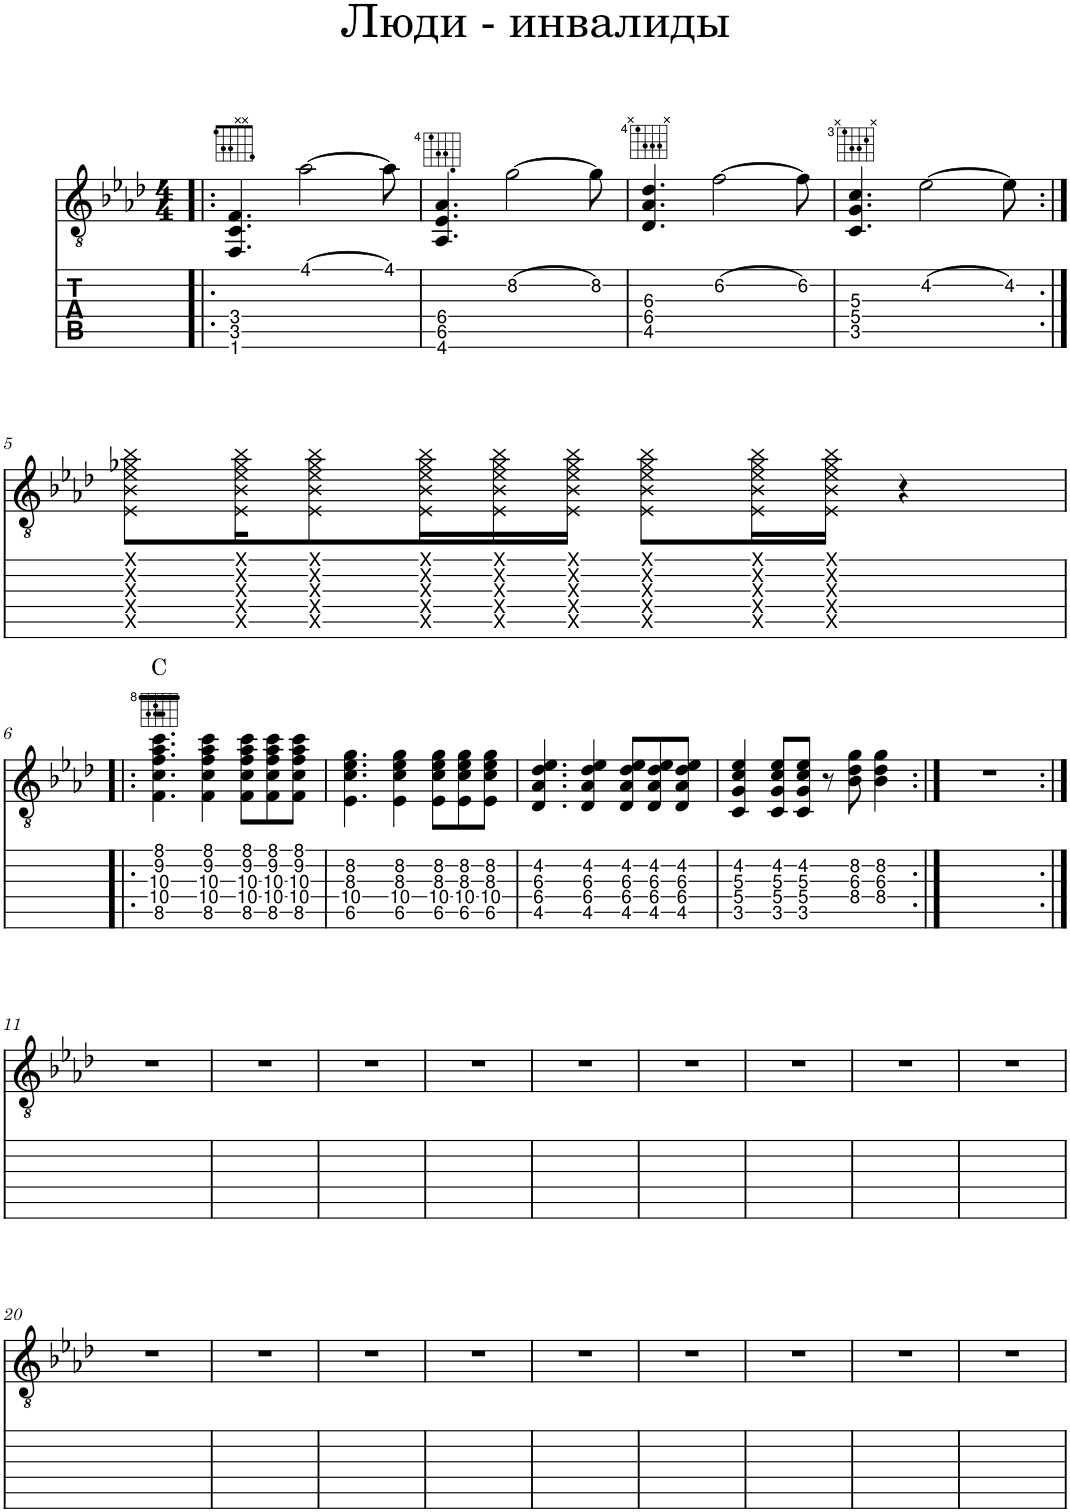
**kern	**kern	**harte
*part1	*part1	*part1
*staff2	*staff1	*
*I"Guitar	*	*
*I'Guit.	*	*
*stria6	*	*
*	*clefGv2	*
*k[b-e-a-d-]	*k[b-e-a-d-]	*
*M4/4	*M4/4	*
=1!|:	=1!|:	=1!|:
4.FF 4.C 4.F	4.FF/ 4.C/ 4.F/	.
[2a-	[2a-\	.
8a-]	8a-\]	.
=2	=2	=2
4.AA- 4.E- 4.A-	4.AA-/ 4.E-/ 4.A-/	.
[2g	[2g\	.
8g]	8g\]	.
=3	=3	=3
4.D- 4.A- 4.d-	4.D-/ 4.A-/ 4.d-/	.
[2f	[2f\	.
8f]	8f\]	.
=4	=4	=4
4.C 4.G 4.c	4.C/ 4.G/ 4.c/	.
[2e-	[2e-\	.
8e-]	8e-\]	.
!!LO:LB:g=z
=5:|!	=5:|!	=5:|!
8E-\ 8B-\ 8e-\ 8g-\ 8b-\L	8E-\ 8B-\ 8e-\ 8g-X\ 8b-\L	.
16E-\ 16B-\ 16e-\ 16g-X\ 16b-\K	16E-\ 16B-\ 16e-\ 16g-\ 16b-\K	.
8E-\ 8B-\ 8e-\ 8g-X\ 8b-\J	8E-\ 8B-\ 8e-\ 8g-\ 8b-\	.
16E-\ 16B-\ 16e-\ 16g-\ 16b-\LL	16E-\ 16B-\ 16e-\ 16g-\ 16b-\L	.
16E-\ 16B-\ 16e-\ 16g-\ 16b-\	16E-\ 16B-\ 16e-\ 16g-\ 16b-\	.
16E-\ 16B-\ 16e-\ 16g-\ 16b-\JJ	16E-\ 16B-\ 16e-\ 16g-\ 16b-\JJ	.
8E-\ 8B-\ 8e-\ 8g-\ 8b-\L	8E-\ 8B-\ 8e-\ 8g-\ 8b-\L	.
16E-\ 16B-\ 16e-\ 16g-\ 16b-\L	16E-\ 16B-\ 16e-\ 16g-\ 16b-\L	.
16E-\ 16B-\ 16e-\ 16g-\ 16b-\JJ	16E-\ 16B-\ 16e-\ 16g-\ 16b-\JJ	.
4r	4r	.
!!LO:LB:g=z
=6!|:	=6!|:	=6!|:
4.F 4.c 4.f 4.a- 4.cc	4.F\ 4.c\ 4.f\ 4.a-\ 4.cc\	C:maj
4F 4c 4f 4a- 4cc	4F\ 4c\ 4f\ 4a-\ 4cc\	.
8F 8c 8f 8a- 8cc	8F\ 8c\ 8f\ 8a-\ 8cc\L	.
8F\ 8c\ 8f\ 8a-\ 8cc\L	8F\ 8c\ 8f\ 8a-\ 8cc\	.
8F\ 8c\ 8f\ 8a-\ 8cc\J	8F\ 8c\ 8f\ 8a-\ 8cc\J	.
=7	=7	=7
4.E- 4.c 4.e- 4.g	4.E-\ 4.c\ 4.e-\ 4.g\	.
4E- 4c 4e- 4g	4E-\ 4c\ 4e-\ 4g\	.
8E- 8c 8e- 8g	8E-\ 8c\ 8e-\ 8g\L	.
8E-\ 8c\ 8e-\ 8g\L	8E-\ 8c\ 8e-\ 8g\	.
8E-\ 8c\ 8e-\ 8g\J	8E-\ 8c\ 8e-\ 8g\J	.
=8	=8	=8
4.D- 4.A- 4.d- 4.e-	4.D-/ 4.A-/ 4.d-/ 4.e-/	.
4D- 4A- 4d- 4e-	4D-/ 4A-/ 4d-/ 4e-/	.
8D- 8A- 8d- 8e-	8D-/ 8A-/ 8d-/ 8e-/L	.
8D-\ 8A-\ 8d-\ 8e-\L	8D-/ 8A-/ 8d-/ 8e-/	.
8D-\ 8A-\ 8d-\ 8e-\J	8D-/ 8A-/ 8d-/ 8e-/J	.
=9	=9	=9
4C 4G 4c 4e-	4C/ 4G/ 4c/ 4e-/	.
8C\ 8G\ 8c\ 8e-\L	8C/ 8G/ 8c/ 8e-/L	.
8C\ 8G\ 8c\ 8e-\J	8C/ 8G/ 8c/ 8e-/J	.
8r	8r	.
8B- 8d- 8g	8B-\ 8d-\ 8g\	.
4B- 4d- 4g	4B-\ 4d-\ 4g\	.
=10:|!	=10:|!	=10:|!
1r	1r	.
!!LO:LB:g=z
=11:|!	=11:|!	=11:|!
1r	1r	.
=12	=12	=12
1r	1r	.
=13	=13	=13
1r	1r	.
=14	=14	=14
1r	1r	.
=15	=15	=15
1r	1r	.
=16	=16	=16
1r	1r	.
=17	=17	=17
1r	1r	.
=18	=18	=18
1r	1r	.
=19	=19	=19
1r	1r	.
!!LO:LB:g=z
=20	=20	=20
1r	1r	.
=21	=21	=21
1r	1r	.
=22	=22	=22
1r	1r	.
=23	=23	=23
1r	1r	.
=24	=24	=24
1r	1r	.
=25	=25	=25
1r	1r	.
=26	=26	=26
1r	1r	.
=27	=27	=27
1r	1r	.
=28	=28	=28
1r	1r	.
=	=	=
*-	*-	*-
